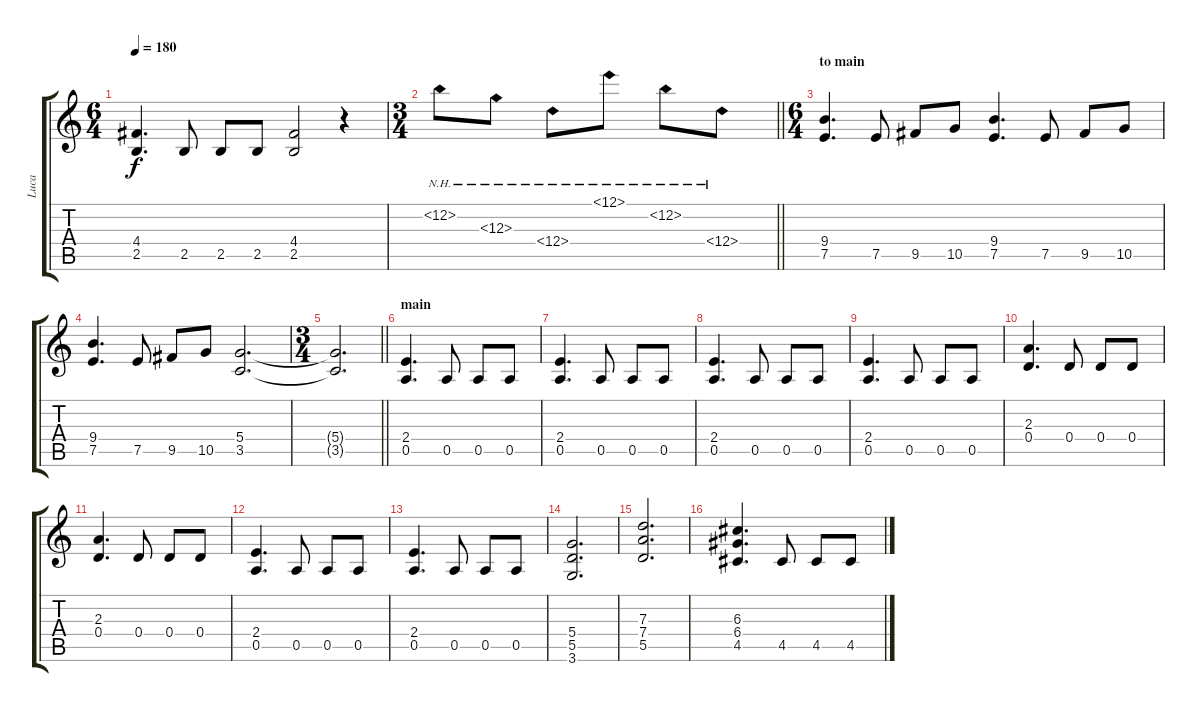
\track ("Luca" "Luca") {instrument distortionguitar}
\staff {score tabs}
\tuning (E4 B3 G3 D3 A2 E2) {hide}
\ts (6 4)
\tempo 180
\clef g2
\ks c
(4.4 2.5).4{d dy f} 2.5.8 2.5.8 2.5.8 (4.4 2.5).2 r.4 |
\ts (3 4)
\barLineRight lightlight
12.2{nh}.8 12.3{nh}.8 12.4{nh}.8 12.1{nh}.8 12.2{nh}.8 12.4{nh}.8 |
\ts (6 4)
\section ("" "to main")
(9.4 7.5).4{d} 7.5.8 9.5.8 10.5.8 (9.4 7.5).4{d} 7.5.8 9.5.8 10.5.8 |
(9.4 7.5).4{d} 7.5.8 9.5.8 10.5.8 (5.4 3.5).2{d} |
\ts (3 4)
\barLineRight lightlight
(5.4{t} 3.5{t}).2{d} |
\section ("" "main")
(2.4 0.5).4{d} 0.5.8 0.5.8 0.5.8 |
(2.4 0.5).4{d} 0.5.8 0.5.8 0.5.8 |
(2.4 0.5).4{d} 0.5.8 0.5.8 0.5.8 |
(2.4 0.5).4{d} 0.5.8 0.5.8 0.5.8 |
(2.3 0.4).4{d} 0.4.8 0.4.8 0.4.8 |
(2.3 0.4).4{d} 0.4.8 0.4.8 0.4.8 |
(2.4 0.5).4{d} 0.5.8 0.5.8 0.5.8 |
(2.4 0.5).4{d} 0.5.8 0.5.8 0.5.8 |
(5.4 5.5 3.6).2{d} |
(7.3 7.4 5.5).2{d} |
(6.3 6.4 4.5).4{d} 4.5.8 4.5.8 4.5.8
